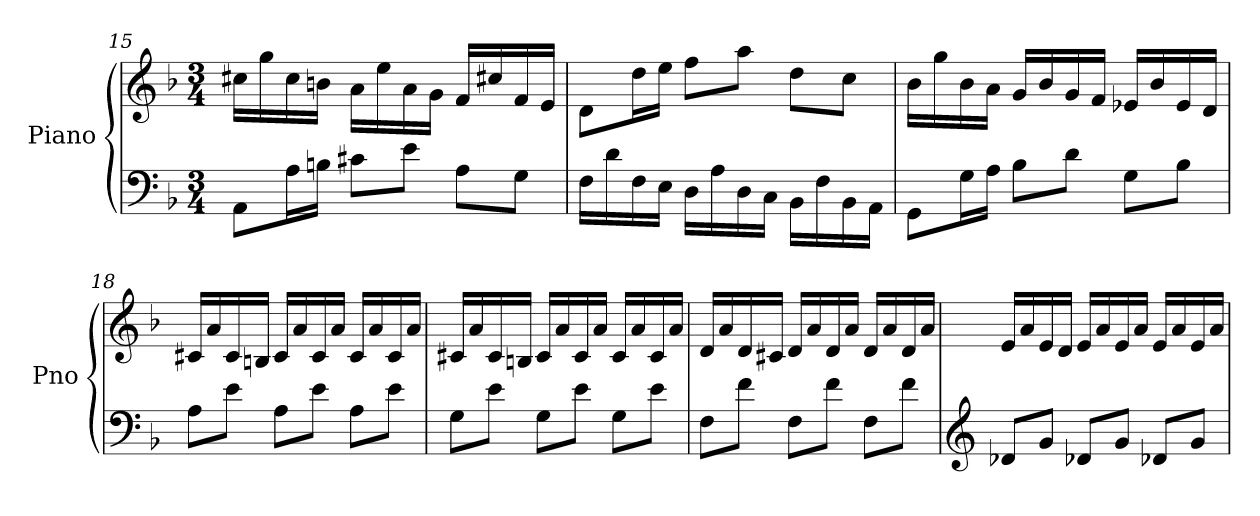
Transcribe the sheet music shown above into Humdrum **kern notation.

**kern	**kern
*part1	*part1
*staff2	*staff1
*I"Piano	*
*I'Pno	*
*clefF4	*clefG2
*k[b-]	*k[b-]
*M3/4	*M3/4
=15	=15
8AA\L	16cc#X\LL
.	16gg\
16A\L	16cc#\
16Bn\JJ	16bn\JJ
8c#X\L	16a\LL
.	16ee\
8e\J	16a\
.	16g\JJ
8A\L	16f/LL
.	16cc#X/
8G\J	16f/
.	16e/JJ
=16	=16
16F\LL	8d\L
16d\	.
16F\	16dd\L
16E\JJ	16ee\JJ
16D\LL	8ff\L
16A\	.
16D\	8aa\J
16C\JJ	.
16BB-\LL	8dd\L
16F\	.
16BB-\	8cc\J
16AA\JJ	.
!!LO:LB:g=z
=17	=17
8GG\L	16b-\LL
.	16gg\
16G\L	16b-\
16A\JJ	16a\JJ
8B-\L	16g/LL
.	16b-/
8d\J	16g/
.	16f/JJ
8G\L	16e-X/LL
.	16b-/
8B-\J	16e-/
.	16d/JJ
=18	=18
8A\L	16c#X/LL
.	16a/
8e\J	16c#/
.	16Bn/JJ
8A\L	16c#/LL
.	16a/
8e\J	16c#/
.	16a/JJ
8A\L	16c#/LL
.	16a/
8e\J	16c#/
.	16a/JJ
=19	=19
8G\L	16c#X/LL
.	16a/
8e\J	16c#/
.	16Bn/JJ
8G\L	16c#/LL
.	16a/
8e\J	16c#/
.	16a/JJ
8G\L	16c#/LL
.	16a/
8e\J	16c#/
.	16a/JJ
=20	=20
8F\L	16d/LL
.	16a/
8f\J	16d/
.	16c#X/JJ
8F\L	16d/LL
.	16a/
8f\J	16d/
.	16a/JJ
8F\L	16d/LL
.	16a/
8f\J	16d/
.	16a/JJ
!!LO:PB:g=z
=21	=21
*clefG2	*
8d-Xi/L	16e/LL
.	16a/
8g/J	16e/
.	16d/JJ
8d-Xi/L	16e/LL
.	16a/
8g/J	16e/
.	16a/JJ
8d-Xi/L	16e/LL
.	16a/
8g/J	16e/
.	16a/JJ
=	=
*-	*-
